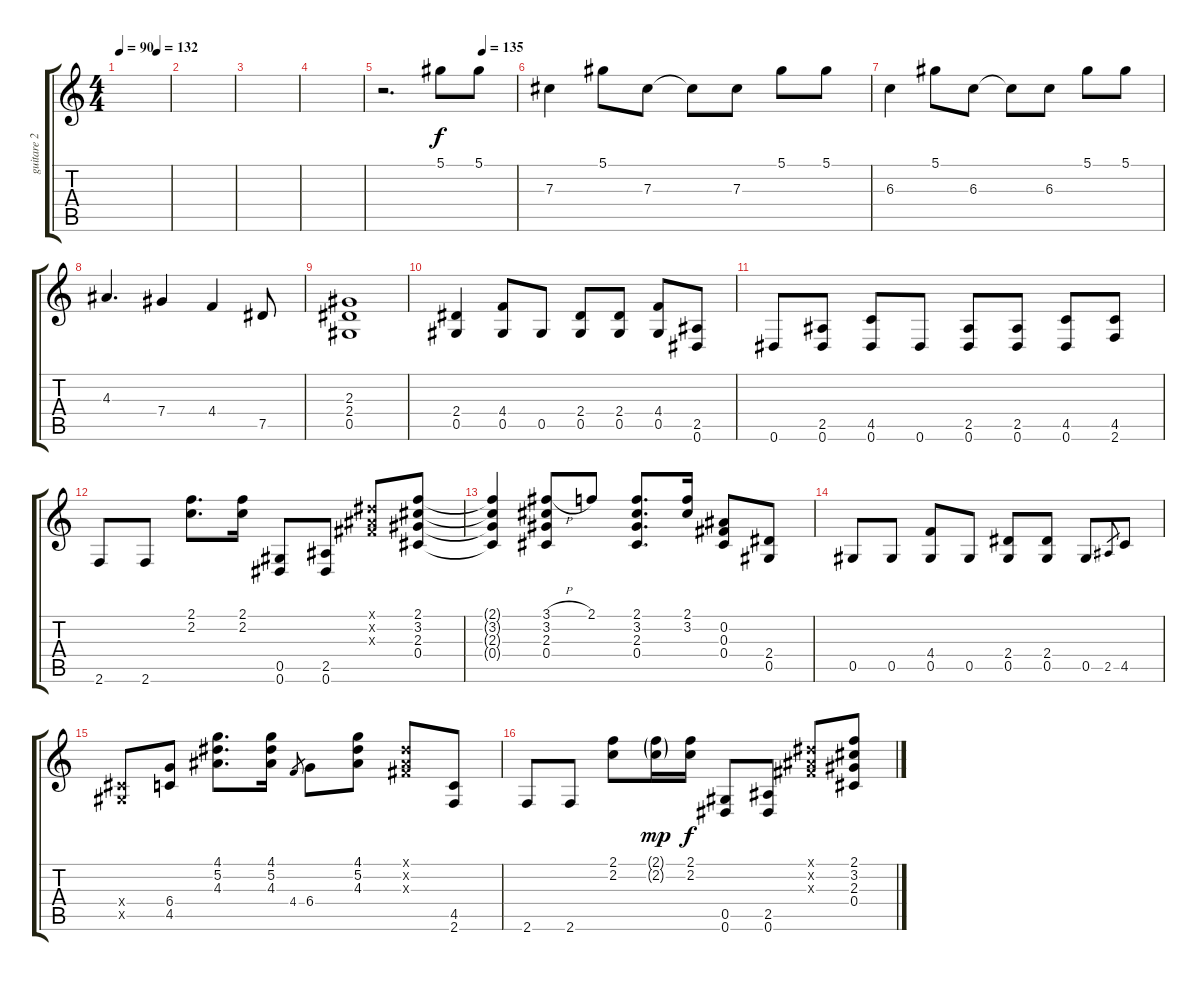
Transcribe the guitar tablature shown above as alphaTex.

\track ("guitare 2" "guitare 2") {instrument distortionguitar}
\staff {score tabs}
\tuning (Eb4 Bb3 Gb3 Db3 Ab2 Eb2) {hide}
\ts (4 4)
\tempo 90
\tempo (132 0.75)
\clef g2
\ks c
|
|
|
|
\tempo (135 0.75)
r.2{d} 5.1.8 5.1.8 |
7.3.4 5.1.8 7.3.8 7.3{t}.8 7.3.8 5.1.8 5.1.8 |
6.3.4 5.1.8 6.3.8 6.3{t}.8 6.3.8 5.1.8 5.1.8 |
4.3.4{d} 7.4.4 4.4.4 7.5.8 |
(2.3 2.4 0.5).1 |
(2.4 0.5).4 (4.4 0.5).8 0.5.8 (2.4 0.5).8 (2.4 0.5).8 (4.4 0.5).8 (2.5 0.6).8 |
0.6.8 (2.5 0.6).8 (4.5 0.6).8 0.6.8 (2.5 0.6).8 (2.5 0.6).8 (4.5 0.6).8 (4.5 2.6).8 |
2.6.8 2.6.8 (2.1 2.2).8{d} (2.1 2.2).16 (0.5 0.6).8 (2.5 0.6).8 (0.1{x} 0.2{x} 0.3{x}).8 (2.1 3.2 2.3 0.4).8 |
(2.1{t} 3.2{t} 2.3{t} 0.4{t}).4 (3.1{h} 3.2 2.3 0.4).8 2.1.8 (2.1 3.2 2.3 0.4).8{d} (2.1 3.2).16 (0.2 0.3 0.4).8 (2.4 0.5).8 |
0.5.8 0.5.8 (4.4 0.5).8 0.5.8 (2.4 0.5).8 (2.4 0.5).8 0.5.8 2.5.8{gr} 4.5.8 |
(0.4{x} 0.5{x}).8 (6.4 4.5).8 (4.1 5.2 4.3).8{d} (4.1 5.2 4.3).16 4.4.8{gr} 6.4.8 (4.1 5.2 4.3).8 (0.1{x} 0.2{x} 0.3{x}).8 (4.5 2.6).8 |
2.6.8 2.6.8 (2.1 2.2).8 (2.1{g} 2.2{g}).16{dy mp} (2.1 2.2).16{dy f} (0.5 0.6).8 (2.5 0.6).8 (0.1{x} 0.2{x} 0.3{x}).8 (2.1 3.2 2.3 0.4).8
